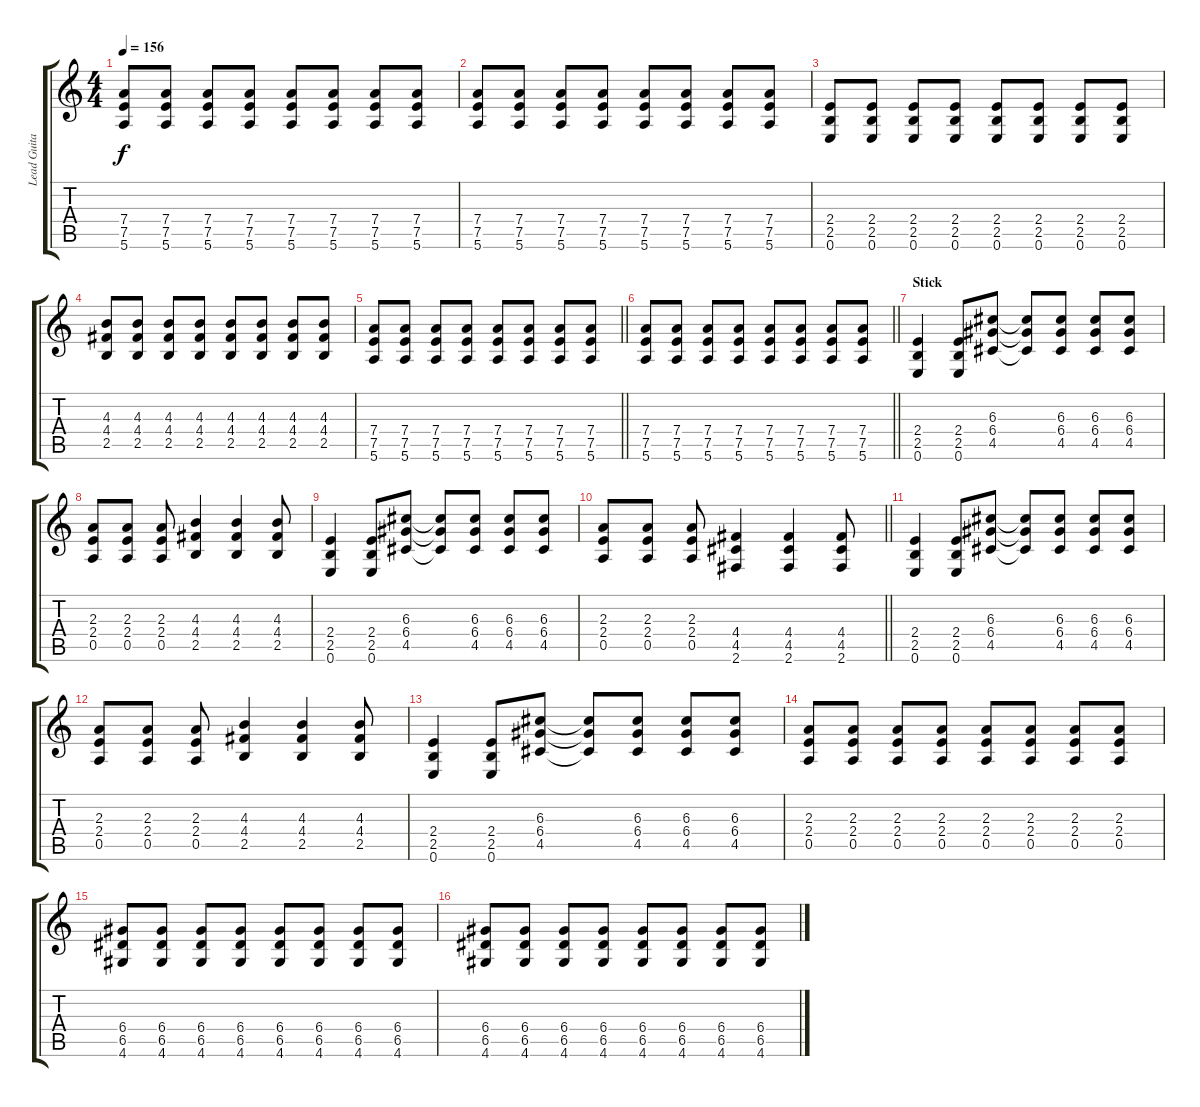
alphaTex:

\track ("Lead Guitar" "Lead Guita") {instrument overdrivenguitar}
\staff {score tabs}
\tuning (E4 B3 G3 D3 A2 E2) {hide}
\ts (4 4)
\tempo 156
\clef g2
\ks c
(7.4 7.5 5.6).8{dy f} (7.4 7.5 5.6).8 (7.4 7.5 5.6).8 (7.4 7.5 5.6).8 (7.4 7.5 5.6).8 (7.4 7.5 5.6).8 (7.4 7.5 5.6).8 (7.4 7.5 5.6).8 |
(7.4 7.5 5.6).8 (7.4 7.5 5.6).8 (7.4 7.5 5.6).8 (7.4 7.5 5.6).8 (7.4 7.5 5.6).8 (7.4 7.5 5.6).8 (7.4 7.5 5.6).8 (7.4 7.5 5.6).8 |
(2.4 2.5 0.6).8 (2.4 2.5 0.6).8 (2.4 2.5 0.6).8 (2.4 2.5 0.6).8 (2.4 2.5 0.6).8 (2.4 2.5 0.6).8 (2.4 2.5 0.6).8 (2.4 2.5 0.6).8 |
(4.3 4.4 2.5).8 (4.3 4.4 2.5).8 (4.3 4.4 2.5).8 (4.3 4.4 2.5).8 (4.3 4.4 2.5).8 (4.3 4.4 2.5).8 (4.3 4.4 2.5).8 (4.3 4.4 2.5).8 |
\barLineRight lightlight
(7.4 7.5 5.6).8 (7.4 7.5 5.6).8 (7.4 7.5 5.6).8 (7.4 7.5 5.6).8 (7.4 7.5 5.6).8 (7.4 7.5 5.6).8 (7.4 7.5 5.6).8 (7.4 7.5 5.6).8 |
\barLineRight lightlight
(7.4 7.5 5.6).8 (7.4 7.5 5.6).8 (7.4 7.5 5.6).8 (7.4 7.5 5.6).8 (7.4 7.5 5.6).8 (7.4 7.5 5.6).8 (7.4 7.5 5.6).8 (7.4 7.5 5.6).8 |
\section ("" "Stick")
(2.4 2.5 0.6).4 (2.4 2.5 0.6).8 (6.3 6.4 4.5).8 (6.3{t} 6.4{t} 4.5{t}).8 (6.3 6.4 4.5).8 (6.3 6.4 4.5).8 (6.3 6.4 4.5).8 |
(2.3 2.4 0.5).8 (2.3 2.4 0.5).8 (2.3 2.4 0.5).8 (4.3 4.4 2.5).4 (4.3 4.4 2.5).4 (4.3 4.4 2.5).8 |
(2.4 2.5 0.6).4 (2.4 2.5 0.6).8 (6.3 6.4 4.5).8 (6.3{t} 6.4{t} 4.5{t}).8 (6.3 6.4 4.5).8 (6.3 6.4 4.5).8 (6.3 6.4 4.5).8 |
\barLineRight lightlight
(2.3 2.4 0.5).8 (2.3 2.4 0.5).8 (2.3 2.4 0.5).8 (4.4 4.5 2.6).4 (4.4 4.5 2.6).4 (4.4 4.5 2.6).8 |
(2.4 2.5 0.6).4 (2.4 2.5 0.6).8 (6.3 6.4 4.5).8 (6.3{t} 6.4{t} 4.5{t}).8 (6.3 6.4 4.5).8 (6.3 6.4 4.5).8 (6.3 6.4 4.5).8 |
(2.3 2.4 0.5).8 (2.3 2.4 0.5).8 (2.3 2.4 0.5).8 (4.3 4.4 2.5).4 (4.3 4.4 2.5).4 (4.3 4.4 2.5).8 |
(2.4 2.5 0.6).4 (2.4 2.5 0.6).8 (6.3 6.4 4.5).8 (6.3{t} 6.4{t} 4.5{t}).8 (6.3 6.4 4.5).8 (6.3 6.4 4.5).8 (6.3 6.4 4.5).8 |
(2.3 2.4 0.5).8 (2.3 2.4 0.5).8 (2.3 2.4 0.5).8 (2.3 2.4 0.5).8 (2.3 2.4 0.5).8 (2.3 2.4 0.5).8 (2.3 2.4 0.5).8 (2.3 2.4 0.5).8 |
(6.4 6.5 4.6).8 (6.4 6.5 4.6).8 (6.4 6.5 4.6).8 (6.4 6.5 4.6).8 (6.4 6.5 4.6).8 (6.4 6.5 4.6).8 (6.4 6.5 4.6).8 (6.4 6.5 4.6).8 |
(6.4 6.5 4.6).8 (6.4 6.5 4.6).8 (6.4 6.5 4.6).8 (6.4 6.5 4.6).8 (6.4 6.5 4.6).8 (6.4 6.5 4.6).8 (6.4 6.5 4.6).8 (6.4 6.5 4.6).8
